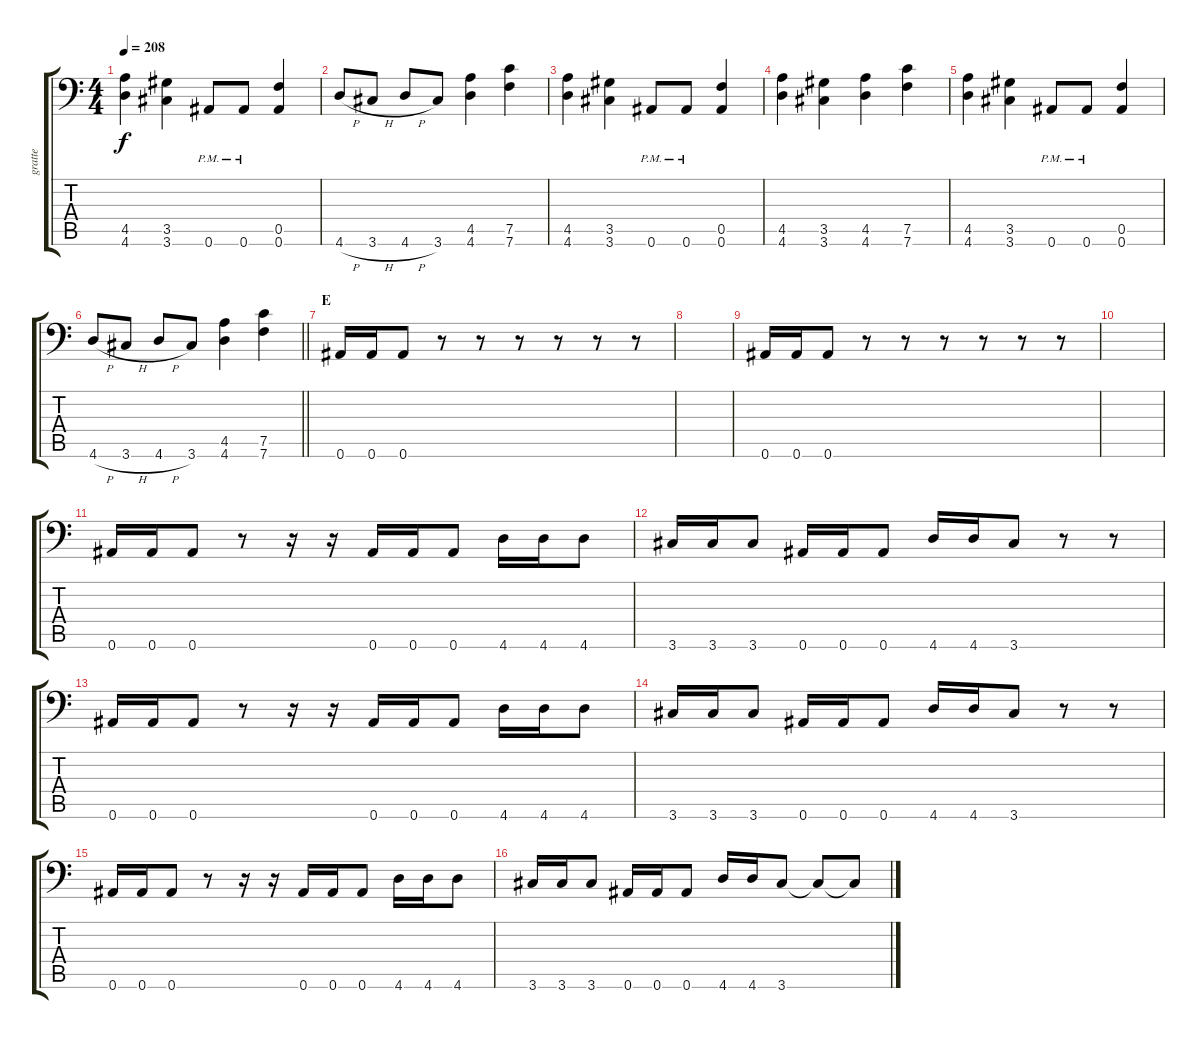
\track ("gratte" "gratte") {instrument distortionguitar}
\staff {score tabs}
\tuning (C4 G3 Eb3 Bb2 F2 Bb1) {hide}
\ts (4 4)
\tempo 208
\clef f4
\ks c
(4.5 4.6).4{dy f} (3.5 3.6).4 0.6{pm}.8 0.6{pm}.8 (0.5 0.6).4 |
4.6{h}.8 3.6{h}.8 4.6{h}.8 3.6.8 (4.5 4.6).4 (7.5 7.6).4 |
(4.5 4.6).4 (3.5 3.6).4 0.6{pm}.8 0.6{pm}.8 (0.5 0.6).4 |
(4.5 4.6).4 (3.5 3.6).4 (4.5 4.6).4 (7.5 7.6).4 |
(4.5 4.6).4 (3.5 3.6).4 0.6{pm}.8 0.6{pm}.8 (0.5 0.6).4 |
\barLineRight lightlight
4.6{h}.8 3.6{h}.8 4.6{h}.8 3.6.8 (4.5 4.6).4 (7.5 7.6).4 |
\section ("" "E")
0.6.16 0.6.16 0.6.8 r.8 r.8 r.8 r.8 r.8 r.8 |
|
0.6.16 0.6.16 0.6.8 r.8 r.8 r.8 r.8 r.8 r.8 |
|
0.6.16 0.6.16 0.6.8 r.8 r.16 r.16 0.6.16 0.6.16 0.6.8 4.6.16 4.6.16 4.6.8 |
3.6.16 3.6.16 3.6.8 0.6.16 0.6.16 0.6.8 4.6.16 4.6.16 3.6.8 r.8 r.8 |
0.6.16 0.6.16 0.6.8 r.8 r.16 r.16 0.6.16 0.6.16 0.6.8 4.6.16 4.6.16 4.6.8 |
3.6.16 3.6.16 3.6.8 0.6.16 0.6.16 0.6.8 4.6.16 4.6.16 3.6.8 r.8 r.8 |
0.6.16 0.6.16 0.6.8 r.8 r.16 r.16 0.6.16 0.6.16 0.6.8 4.6.16 4.6.16 4.6.8 |
3.6.16 3.6.16 3.6.8 0.6.16 0.6.16 0.6.8 4.6.16 4.6.16 3.6.8 3.6{t}.8 3.6{t}.8
